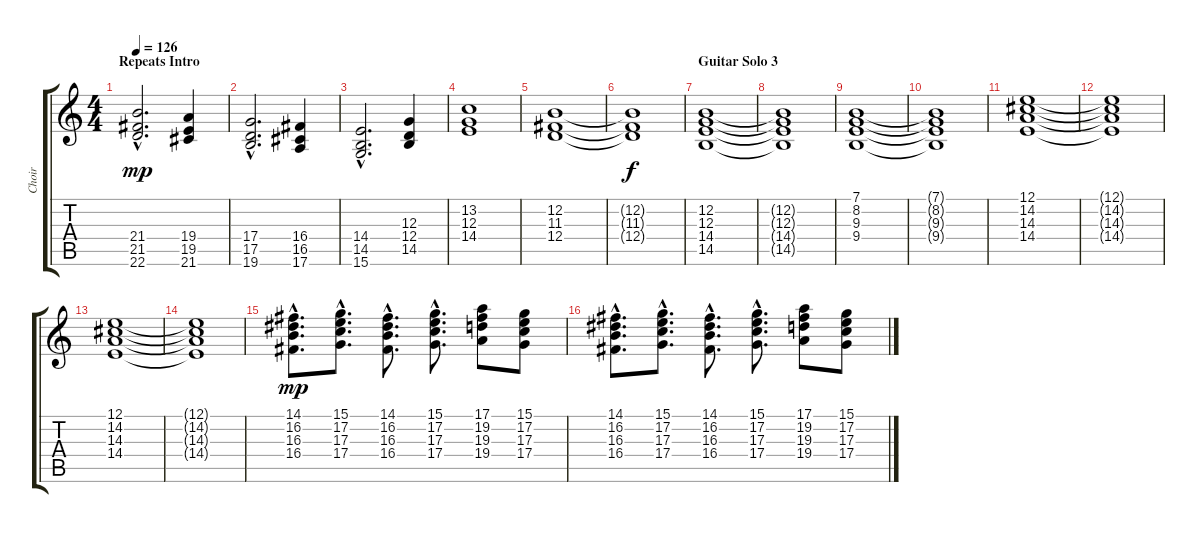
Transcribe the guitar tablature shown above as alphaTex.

\track ("Choir" "Choir") {instrument choiraahs}
\staff {score tabs}
\tuning (E4 B3 G3 D3 A2 E2) {hide}
\ts (4 4)
\section ("" "Repeats Intro")
\tempo 126
\clef g2
\ks c
(21.4{hac} 21.5{hac} 22.6{hac}).2{d dy mp} (19.4 19.5 21.6).4 |
(17.4{hac} 17.5{hac} 19.6{hac}).2{d} (16.4 16.5 17.6).4 |
(14.4{hac} 14.5{hac} 15.6{hac}).2{d} (12.3 12.4 14.5).4 |
(13.2 12.3 14.4).1 |
(12.2 11.3 12.4).1 |
(12.2{t} 11.3{t} 12.4{t}).1{dy f} |
\section ("" "Guitar Solo 3")
(12.2 12.3 14.4 14.5).1 |
(12.2{t} 12.3{t} 14.4{t} 14.5{t}).1 |
(7.1 8.2 9.3 9.4).1 |
(7.1{t} 8.2{t} 9.3{t} 9.4{t}).1 |
(12.1 14.2 14.3 14.4).1 |
(12.1{t} 14.2{t} 14.3{t} 14.4{t}).1 |
(12.1 14.2 14.3 14.4).1 |
(12.1{t} 14.2{t} 14.3{t} 14.4{t}).1 |
(14.1{hac} 16.2{hac} 16.3{hac} 16.4{hac}).8{d dy mp} (15.1{hac} 17.2{hac} 17.3{hac} 17.4{hac}).8{d} (14.1{hac} 16.2{hac} 16.3{hac} 16.4{hac}).8{d} (15.1{hac} 17.2{hac} 17.3{hac} 17.4{hac}).8{d} (17.1 19.2 19.3 19.4).8 (15.1 17.2 17.3 17.4).8 |
(14.1{hac} 16.2{hac} 16.3{hac} 16.4{hac}).8{d} (15.1{hac} 17.2{hac} 17.3{hac} 17.4{hac}).8{d} (14.1{hac} 16.2{hac} 16.3{hac} 16.4{hac}).8{d} (15.1{hac} 17.2{hac} 17.3{hac} 17.4{hac}).8{d} (17.1 19.2 19.3 19.4).8 (15.1 17.2 17.3 17.4).8
